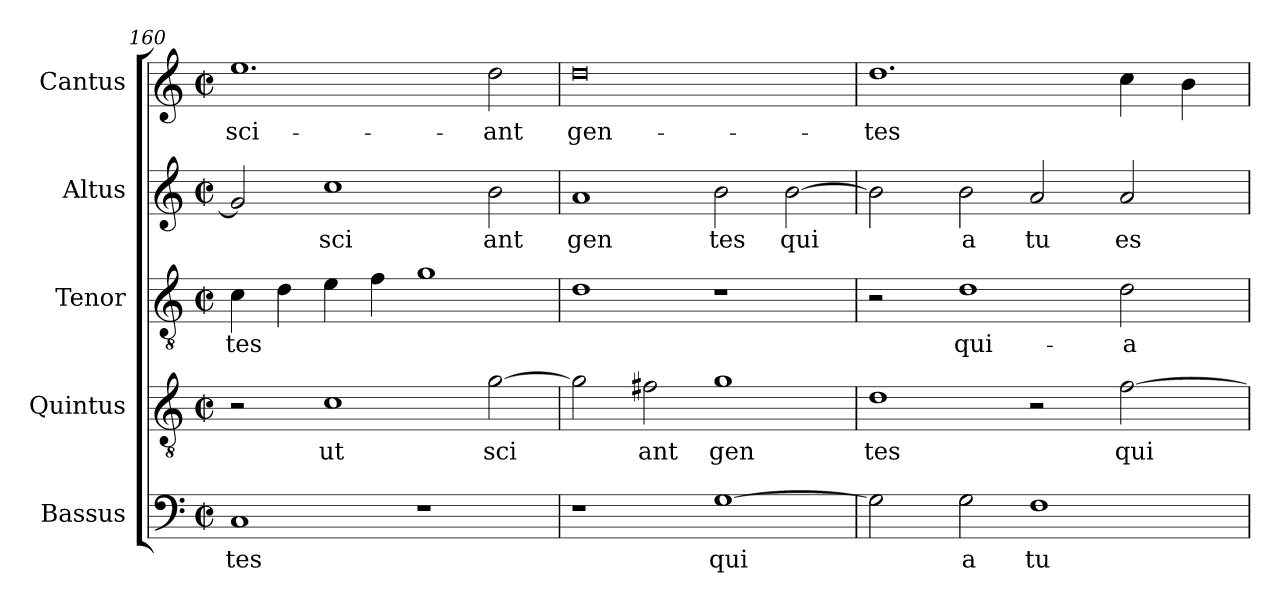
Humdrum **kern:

**kern	**text	**kern	**text	**kern	**text	**kern	**text	**kern	**text
*part5	*part5	*part4	*part4	*part3	*part3	*part2	*part2	*part1	*part1
*staff5	*staff5	*staff4	*staff4	*staff3	*staff3	*staff2	*staff2	*staff1	*staff1
*I"Bassus	*	*I"Quintus	*	*I"Tenor	*	*I"Altus	*	*I"Cantus	*
*clefF4	*	*clefGv2	*	*clefGv2	*	*clefG2	*	*clefG2	*
*	*	*	*	*	*	*k[]	*	*	*
*	*	*	*	*	*	*C:	*	*	*
*M2/2	*	*M2/2	*	*M2/2	*	*M2/2	*	*M2/2	*
*met(c|)	*	*met(c|)	*	*met(c|)	*	*met(c|)	*	*met(c|)	*
=160	=160	=160	=160	=160	=160	=160	=160	=160	=160
!	!LO:LY:b:cj	!	!	!	!LO:LY:b	!	!	!	!LO:LY:b:cj
1C	tes	2r	.	4c\	-tes	2g/]	.	1.ee	sci-
.	.	.	.	4d\	.	.	.	.	.
!	!	!	!LO:LY:b:cj	!	!	!	!LO:LY:b:cj	!	!
.	.	1c	ut	4e\	.	1cc	sci	.	.
.	.	.	.	4f\	.	.	.	.	.
1r	.	.	.	1g	.	.	.	.	.
!	!	!	!LO:LY:b	!	!	!	!LO:LY:b:cj	!	!LO:LY:b:cj
.	.	[>2g\	sci	.	.	2b\	ant	2dd\	-ant
=161	=161	=161	=161	=161	=161	=161	=161	=161	=161
!	!	!	!	!	!	!	!LO:LY:b:cj	!	!LO:LY:b:cj
1r	.	2g\]	.	1d	.	1a	gen	0dd	gen-
!	!	!	!LO:LY:b:cj	!	!	!	!	!	!
.	.	2f#X\	ant	.	.	.	.	.	.
!	!LO:LY:b:cj	!	!LO:LY:b:cj	!	!	!	!LO:LY:b:cj	!	!
[>1G	qui	1g	gen	1r	.	2b\	tes	.	.
!	!	!	!	!	!	!	!LO:LY:b	!	!
.	.	.	.	.	.	[>2b\	qui	.	.
!!LO:PB:g=z
=162	=162	=162	=162	=162	=162	=162	=162	=162	=162
!	!	!	!LO:LY:b:cj	!	!	!	!	!	!LO:LY:b:cj
*^	*	*	*	*	*	*^	*	*	*
2G\]	16..ryy	.	1d	tes	2r	.	2b\]	16..ryy	.	1.dd	-tes
.	1ryy	.	.	.	.	.	.	1ryy	.	.	.
!	!	!LO:LY:b:cj	!	!	!	!LO:LY:b:cj	!	!	!LO:LY:b:cj	!	!
2G\	.	a	.	.	1d	qui-	2b\	.	a	.	.
!	!	!LO:LY:b:cj	!	!	!	!	!	!	!LO:LY:b:cj	!	!
1F	.	tu	2r	.	.	.	2a/	.	tu	.	.
.	2ryy	.	.	.	.	.	.	2ryy	.	.	.
!	!	!	!	!LO:LY:b	!	!LO:LY:b:cj	!	!	!LO:LY:b:cj	!	!
.	.	.	[>2f\	qui	2d\	-a	2a/	.	es	4cc\	.
.	4ryy	.	.	.	.	.	.	4ryy	.	.	.
.	.	.	.	.	.	.	.	.	.	4b\	.
.	8ryy	.	.	.	.	.	.	8ryy	.	.	.
.	64ryy	.	.	.	.	.	.	64ryy	.	.	.
*v	*v	*	*	*	*	*	*v	*v	*	*	*
=	=	=	=	=	=	=	=	=	=
*-	*-	*-	*-	*-	*-	*-	*-	*-	*-
